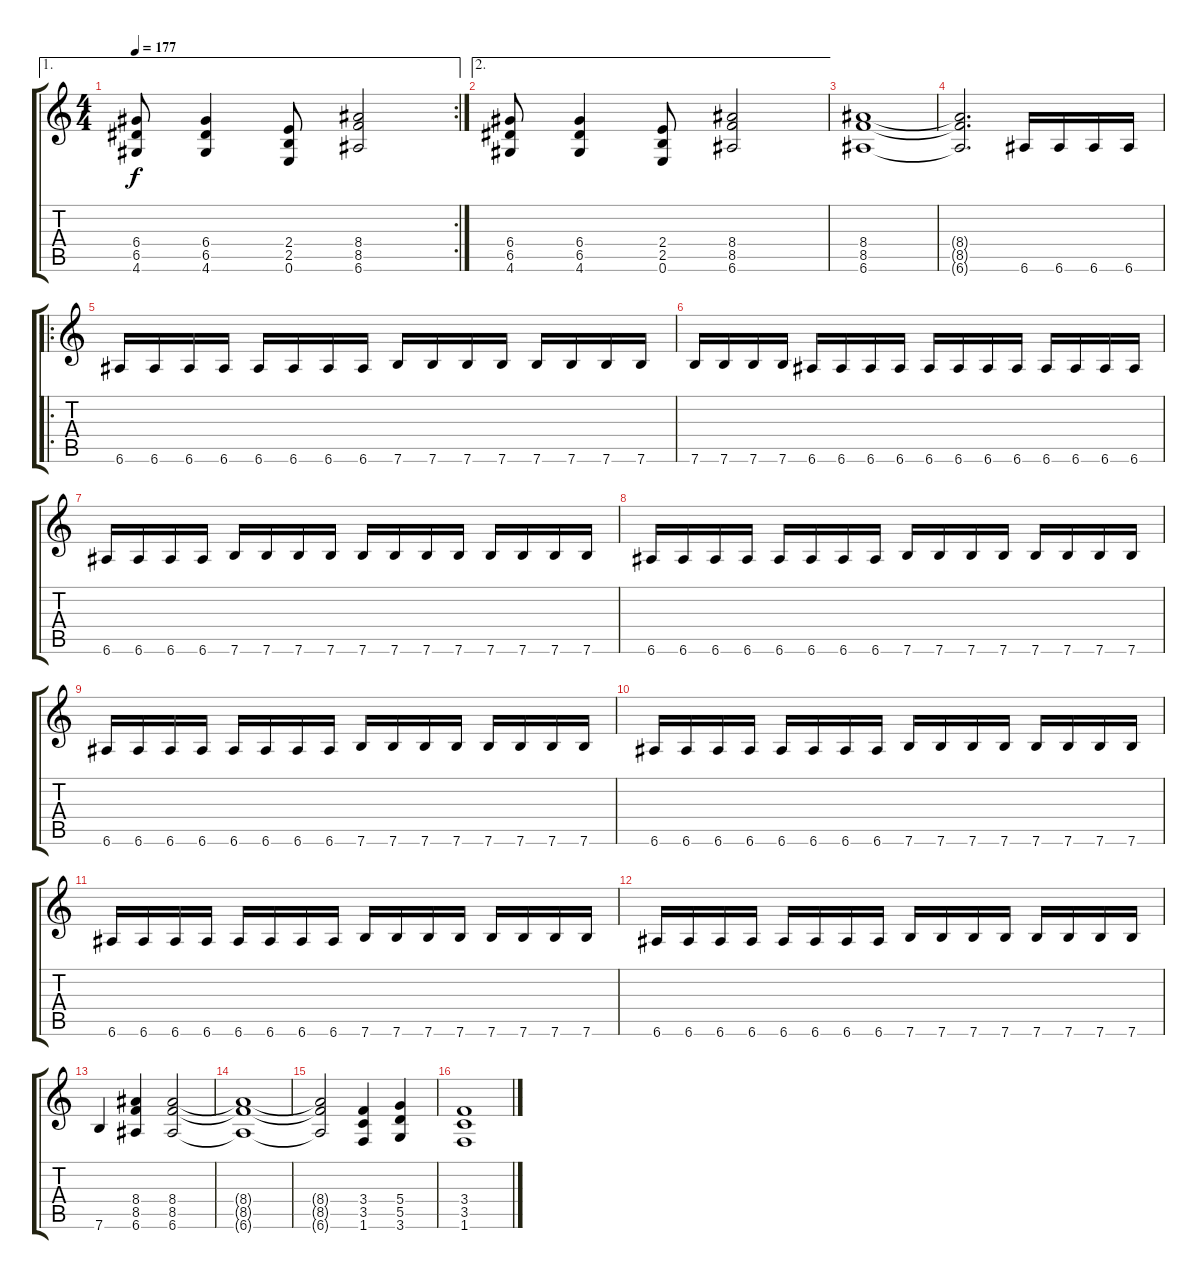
\track "" {instrument distortionguitar}
\staff {score tabs}
\tuning (E4 B3 G3 D3 A2 E2) {hide}
\ae 1
\rc 2
\ts (4 4)
\tempo 177
\clef g2
\ks c
(6.4 6.5 4.6).8{dy f} (6.4 6.5 4.6).4 (2.4 2.5 0.6).8 (8.4 8.5 6.6).2 |
\ae 2
(6.4 6.5 4.6).8 (6.4 6.5 4.6).4 (2.4 2.5 0.6).8 (8.4 8.5 6.6).2 |
(8.4 8.5 6.6).1 |
(8.4{t} 8.5{t} 6.6{t}).2{d} 6.6.16 6.6.16 6.6.16 6.6.16 |
\ro
6.6.16 6.6.16 6.6.16 6.6.16 6.6.16 6.6.16 6.6.16 6.6.16 7.6.16 7.6.16 7.6.16 7.6.16 7.6.16 7.6.16 7.6.16 7.6.16 |
7.6.16 7.6.16 7.6.16 7.6.16 6.6.16 6.6.16 6.6.16 6.6.16 6.6.16 6.6.16 6.6.16 6.6.16 6.6.16 6.6.16 6.6.16 6.6.16 |
6.6.16 6.6.16 6.6.16 6.6.16 7.6.16 7.6.16 7.6.16 7.6.16 7.6.16 7.6.16 7.6.16 7.6.16 7.6.16 7.6.16 7.6.16 7.6.16 |
6.6.16 6.6.16 6.6.16 6.6.16 6.6.16 6.6.16 6.6.16 6.6.16 7.6.16 7.6.16 7.6.16 7.6.16 7.6.16 7.6.16 7.6.16 7.6.16 |
6.6.16 6.6.16 6.6.16 6.6.16 6.6.16 6.6.16 6.6.16 6.6.16 7.6.16 7.6.16 7.6.16 7.6.16 7.6.16 7.6.16 7.6.16 7.6.16 |
6.6.16 6.6.16 6.6.16 6.6.16 6.6.16 6.6.16 6.6.16 6.6.16 7.6.16 7.6.16 7.6.16 7.6.16 7.6.16 7.6.16 7.6.16 7.6.16 |
6.6.16 6.6.16 6.6.16 6.6.16 6.6.16 6.6.16 6.6.16 6.6.16 7.6.16 7.6.16 7.6.16 7.6.16 7.6.16 7.6.16 7.6.16 7.6.16 |
6.6.16 6.6.16 6.6.16 6.6.16 6.6.16 6.6.16 6.6.16 6.6.16 7.6.16 7.6.16 7.6.16 7.6.16 7.6.16 7.6.16 7.6.16 7.6.16 |
7.6.4 (8.4 8.5 6.6).4 (8.4 8.5 6.6).2 |
(8.4{t} 8.5{t} 6.6{t}).1 |
(8.4{t} 8.5{t} 6.6{t}).2 (3.4 3.5 1.6).4 (5.4 5.5 3.6).4 |
(3.4 3.5 1.6).1
